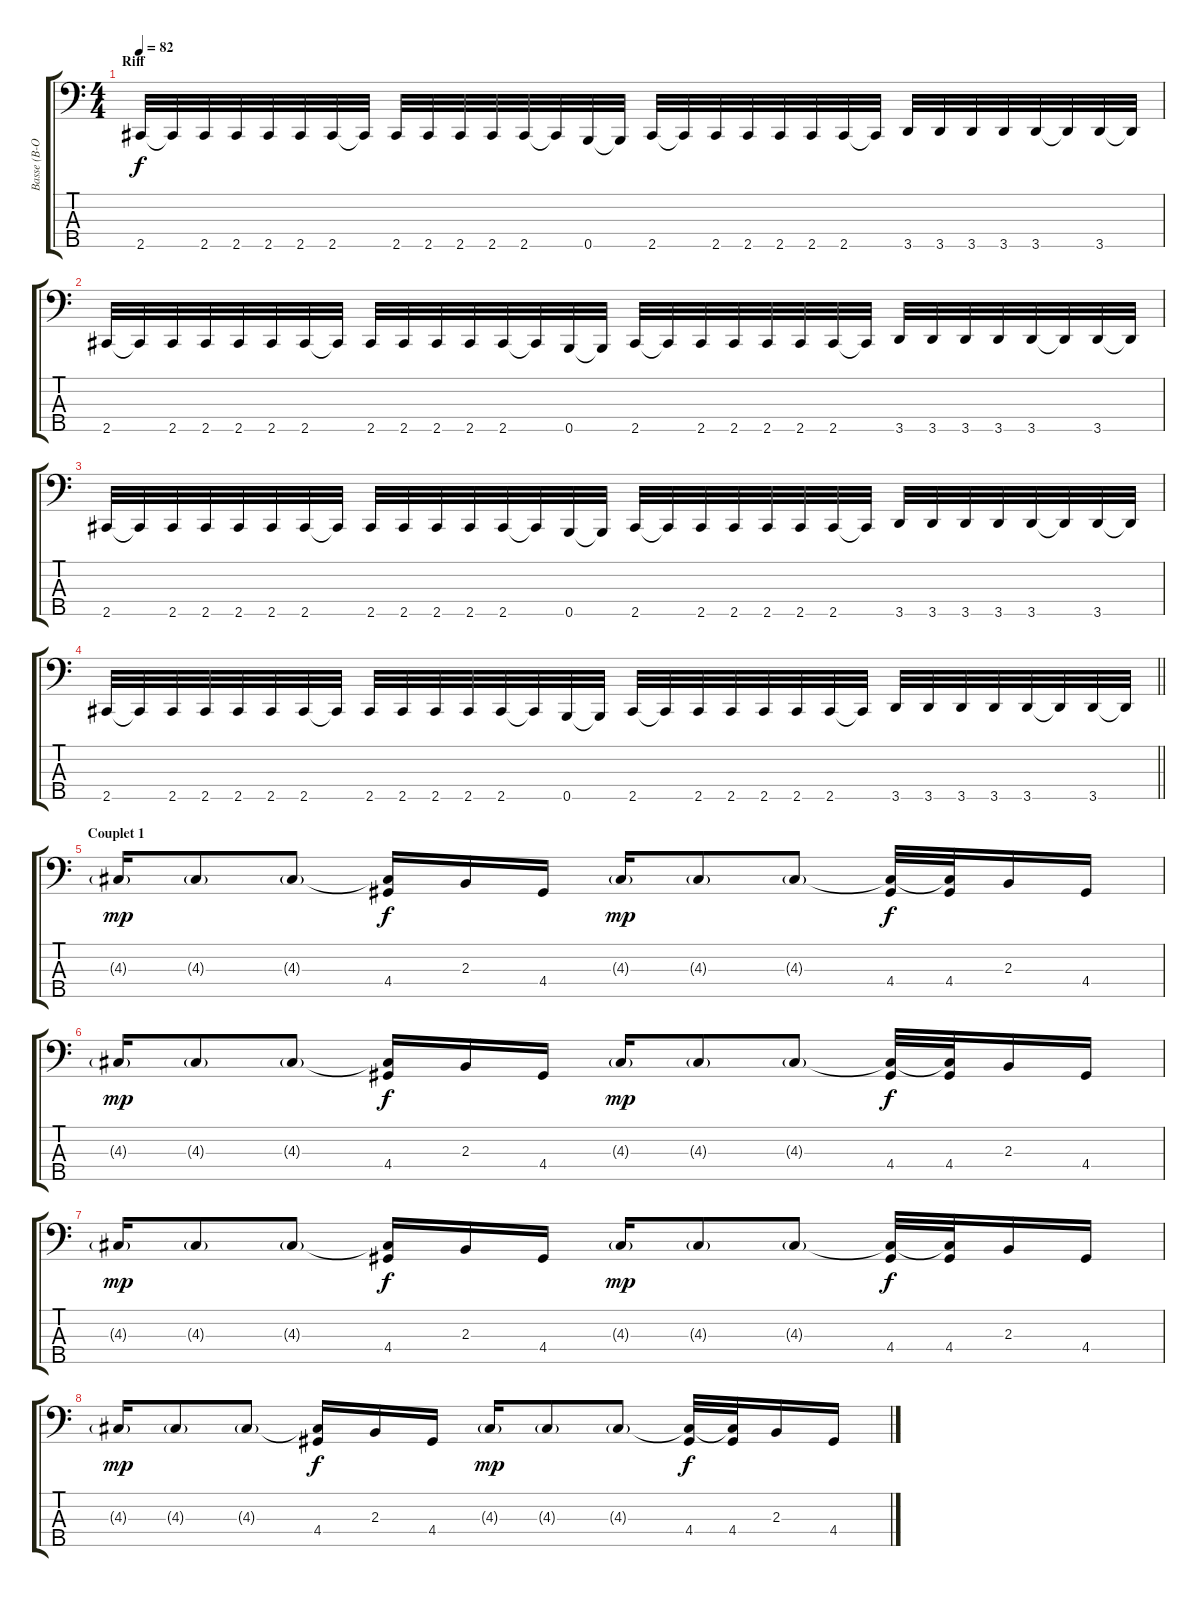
\track ("Basse (B-One)" "Basse (B-O") {instrument electricbassfinger}
\staff {score tabs}
\tuning (G2 D2 A1 E1 B0) {hide}
\ts (4 4)
\section ("" "Riff")
\tempo 82
\clef f4
\ks c
2.5.32{dy f} 2.5{t}.32 2.5.32 2.5.32 2.5.32 2.5.32 2.5.32 2.5{t}.32 2.5.32 2.5.32 2.5.32 2.5.32 2.5.32 2.5{t}.32 0.5.32 0.5{t}.32 2.5.32 2.5{t}.32 2.5.32 2.5.32 2.5.32 2.5.32 2.5.32 2.5{t}.32 3.5.32 3.5.32 3.5.32 3.5.32 3.5.32 3.5{t}.32 3.5.32 3.5{t}.32 |
2.5.32 2.5{t}.32 2.5.32 2.5.32 2.5.32 2.5.32 2.5.32 2.5{t}.32 2.5.32 2.5.32 2.5.32 2.5.32 2.5.32 2.5{t}.32 0.5.32 0.5{t}.32 2.5.32 2.5{t}.32 2.5.32 2.5.32 2.5.32 2.5.32 2.5.32 2.5{t}.32 3.5.32 3.5.32 3.5.32 3.5.32 3.5.32 3.5{t}.32 3.5.32 3.5{t}.32 |
2.5.32 2.5{t}.32 2.5.32 2.5.32 2.5.32 2.5.32 2.5.32 2.5{t}.32 2.5.32 2.5.32 2.5.32 2.5.32 2.5.32 2.5{t}.32 0.5.32 0.5{t}.32 2.5.32 2.5{t}.32 2.5.32 2.5.32 2.5.32 2.5.32 2.5.32 2.5{t}.32 3.5.32 3.5.32 3.5.32 3.5.32 3.5.32 3.5{t}.32 3.5.32 3.5{t}.32 |
\barLineRight lightlight
2.5.32 2.5{t}.32 2.5.32 2.5.32 2.5.32 2.5.32 2.5.32 2.5{t}.32 2.5.32 2.5.32 2.5.32 2.5.32 2.5.32 2.5{t}.32 0.5.32 0.5{t}.32 2.5.32 2.5{t}.32 2.5.32 2.5.32 2.5.32 2.5.32 2.5.32 2.5{t}.32 3.5.32 3.5.32 3.5.32 3.5.32 3.5.32 3.5{t}.32 3.5.32 3.5{t}.32 |
\section ("" "Couplet 1")
4.3{g}.16{dy mp} 4.3{g}.8 4.3{g}.8 (4.3{t} 4.4).16{dy f} 2.3.16 4.4.16 4.3{g}.16{dy mp} 4.3{g}.8 4.3{g}.8 (4.3{t} 4.4).32{dy f} (4.3{t} 4.4).32 2.3.16 4.4.16 |
4.3{g}.16{dy mp} 4.3{g}.8 4.3{g}.8 (4.3{t} 4.4).16{dy f} 2.3.16 4.4.16 4.3{g}.16{dy mp} 4.3{g}.8 4.3{g}.8 (4.3{t} 4.4).32{dy f} (4.3{t} 4.4).32 2.3.16 4.4.16 |
4.3{g}.16{dy mp} 4.3{g}.8 4.3{g}.8 (4.3{t} 4.4).16{dy f} 2.3.16 4.4.16 4.3{g}.16{dy mp} 4.3{g}.8 4.3{g}.8 (4.3{t} 4.4).32{dy f} (4.3{t} 4.4).32 2.3.16 4.4.16 |
4.3{g}.16{dy mp} 4.3{g}.8 4.3{g}.8 (4.3{t} 4.4).16{dy f} 2.3.16 4.4.16 4.3{g}.16{dy mp} 4.3{g}.8 4.3{g}.8 (4.3{t} 4.4).32{dy f} (4.3{t} 4.4).32 2.3.16 4.4.16
